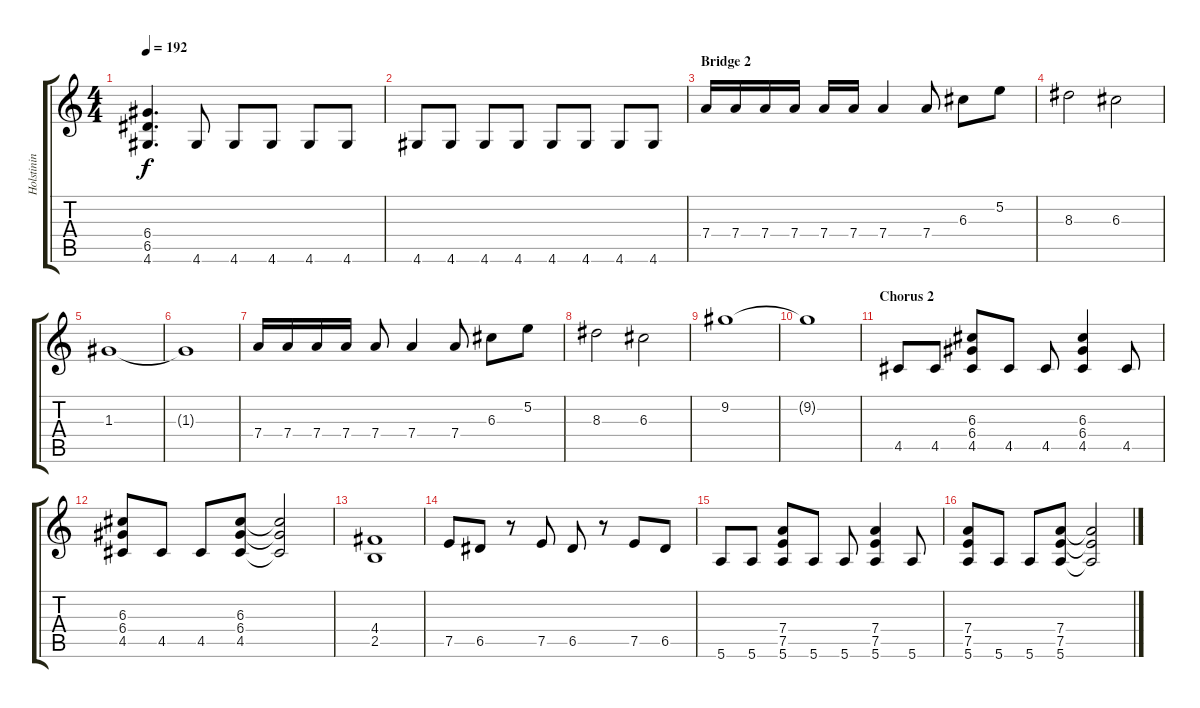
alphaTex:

\track ("Holstinin 1" "Holstinin ") {instrument overdrivenguitar}
\staff {score tabs}
\tuning (E4 B3 G3 D3 A2 E2) {hide}
\ts (4 4)
\tempo 192
\clef g2
\ks c
(6.4 6.5 4.6).4{d dy f} 4.6.8 4.6.8 4.6.8 4.6.8 4.6.8 |
4.6.8 4.6.8 4.6.8 4.6.8 4.6.8 4.6.8 4.6.8 4.6.8 |
\section ("" "Bridge 2")
7.4.16 7.4.16 7.4.16 7.4.16 7.4.16 7.4.16 7.4.4 7.4.8 6.3.8 5.2.8 |
8.3.2 6.3.2 |
1.3.1 |
1.3{t}.1 |
7.4.16 7.4.16 7.4.16 7.4.16 7.4.8 7.4.4 7.4.8 6.3.8 5.2.8 |
8.3.2 6.3.2 |
9.2.1 |
9.2{t}.1 |
\section ("" "Chorus 2")
4.5.8 4.5.8 (6.3 6.4 4.5).8 4.5.8 4.5.8 (6.3 6.4 4.5).4 4.5.8 |
(6.3 6.4 4.5).8 4.5.8 4.5.8 (6.3 6.4 4.5).8 (6.3{t} 6.4{t} 4.5{t}).2 |
(4.4 2.5).1 |
7.5.8 6.5.8 r.8 7.5.8 6.5.8 r.8 7.5.8 6.5.8 |
5.6.8 5.6.8 (7.4 7.5 5.6).8 5.6.8 5.6.8 (7.4 7.5 5.6).4 5.6.8 |
(7.4 7.5 5.6).8 5.6.8 5.6.8 (7.4 7.5 5.6).8 (7.4{t} 7.5{t} 5.6{t}).2
